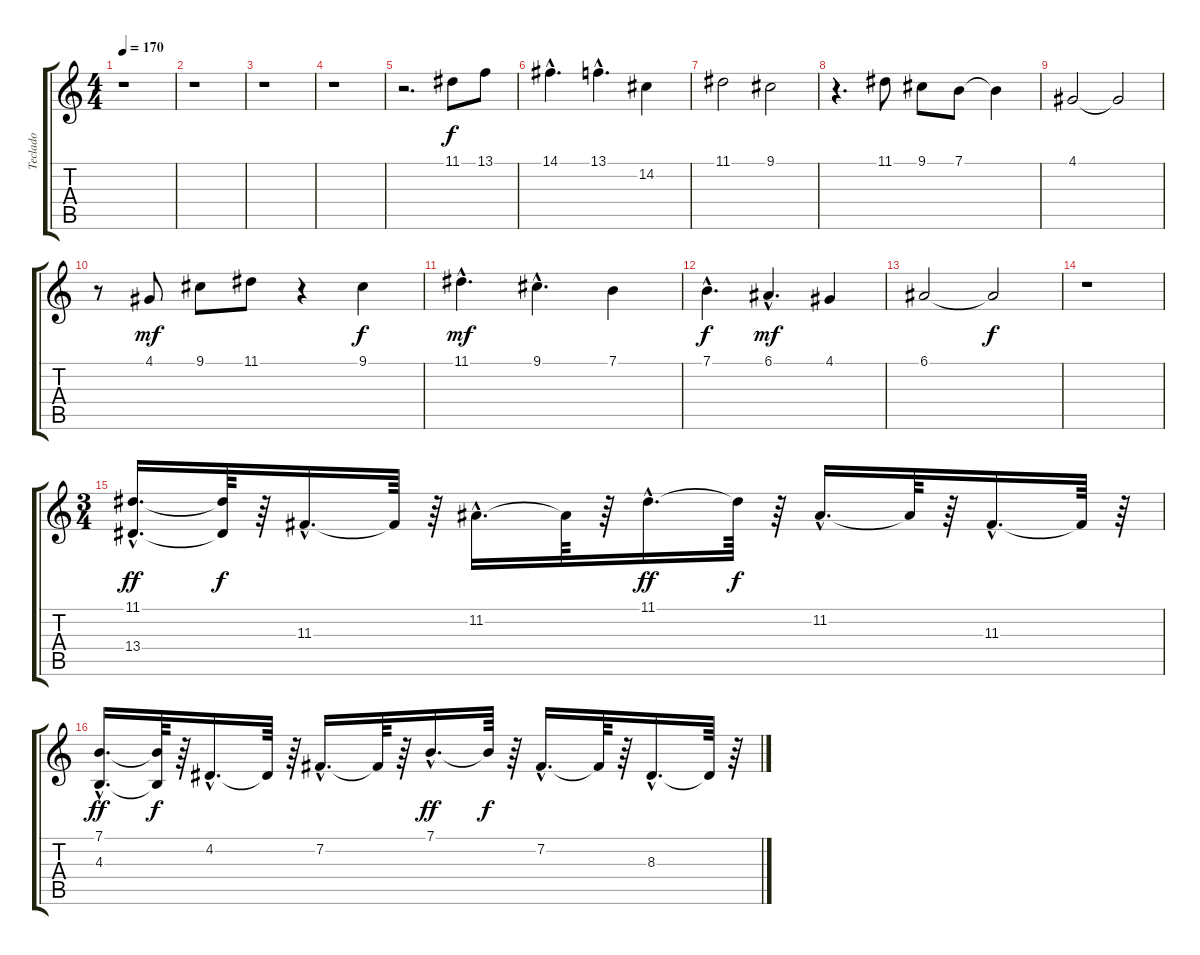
\track ("Teclado" "Teclado") {instrument acousticgrandpiano}
\staff {score tabs}
\tuning (E4 B3 G3 D3 A2 E2) {hide}
\ts (4 4)
\tempo 170
\clef g2
\ks c
r.1{dy f} |
r.1 |
r.1 |
r.1 |
r.2{d} 11.1.8 13.1.8 |
14.1{hac}.4{d} 13.1{hac}.4{d} 14.2.4 |
11.1.2 9.1.2 |
r.4{d} 11.1.8 9.1.8 7.1.8 7.1{t}.4 |
4.1.2 4.1{t}.2 |
r.8 4.1.8{dy mf} 9.1.8 11.1.8 r.4 9.1.4{dy f} |
11.1{hac}.4{d dy mf} 9.1{hac}.4{d} 7.1.4 |
7.1{hac}.4{d dy f} 6.1{hac}.4{d dy mf} 4.1.4 |
6.1.2 6.1{t}.2{dy f} |
r.1 |
\ts (3 4)
(11.1{hac} 13.4{hac}).16{d dy ff volume 13} (11.1{t} 13.4{t}).64{dy f} r.64 11.3{hac}.16{d} 11.3{t}.64 r.64 11.2{hac}.16{d} 11.2{t}.64 r.64 11.1{hac}.16{d dy ff} 11.1{t}.64{dy f} r.64 11.2{hac}.16{d} 11.2{t}.64 r.64 11.3{hac}.16{d} 11.3{t}.64 r.64 |
(7.1{hac} 4.3{hac}).16{d dy ff} (7.1{t} 4.3{t}).64{dy f} r.64 4.2{hac}.16{d} 4.2{t}.64 r.64 7.2{hac}.16{d} 7.2{t}.64 r.64 7.1{hac}.16{d dy ff} 7.1{t}.64{dy f} r.64 7.2{hac}.16{d} 7.2{t}.64 r.64 8.3{hac}.16{d} 8.3{t}.64 r.64
